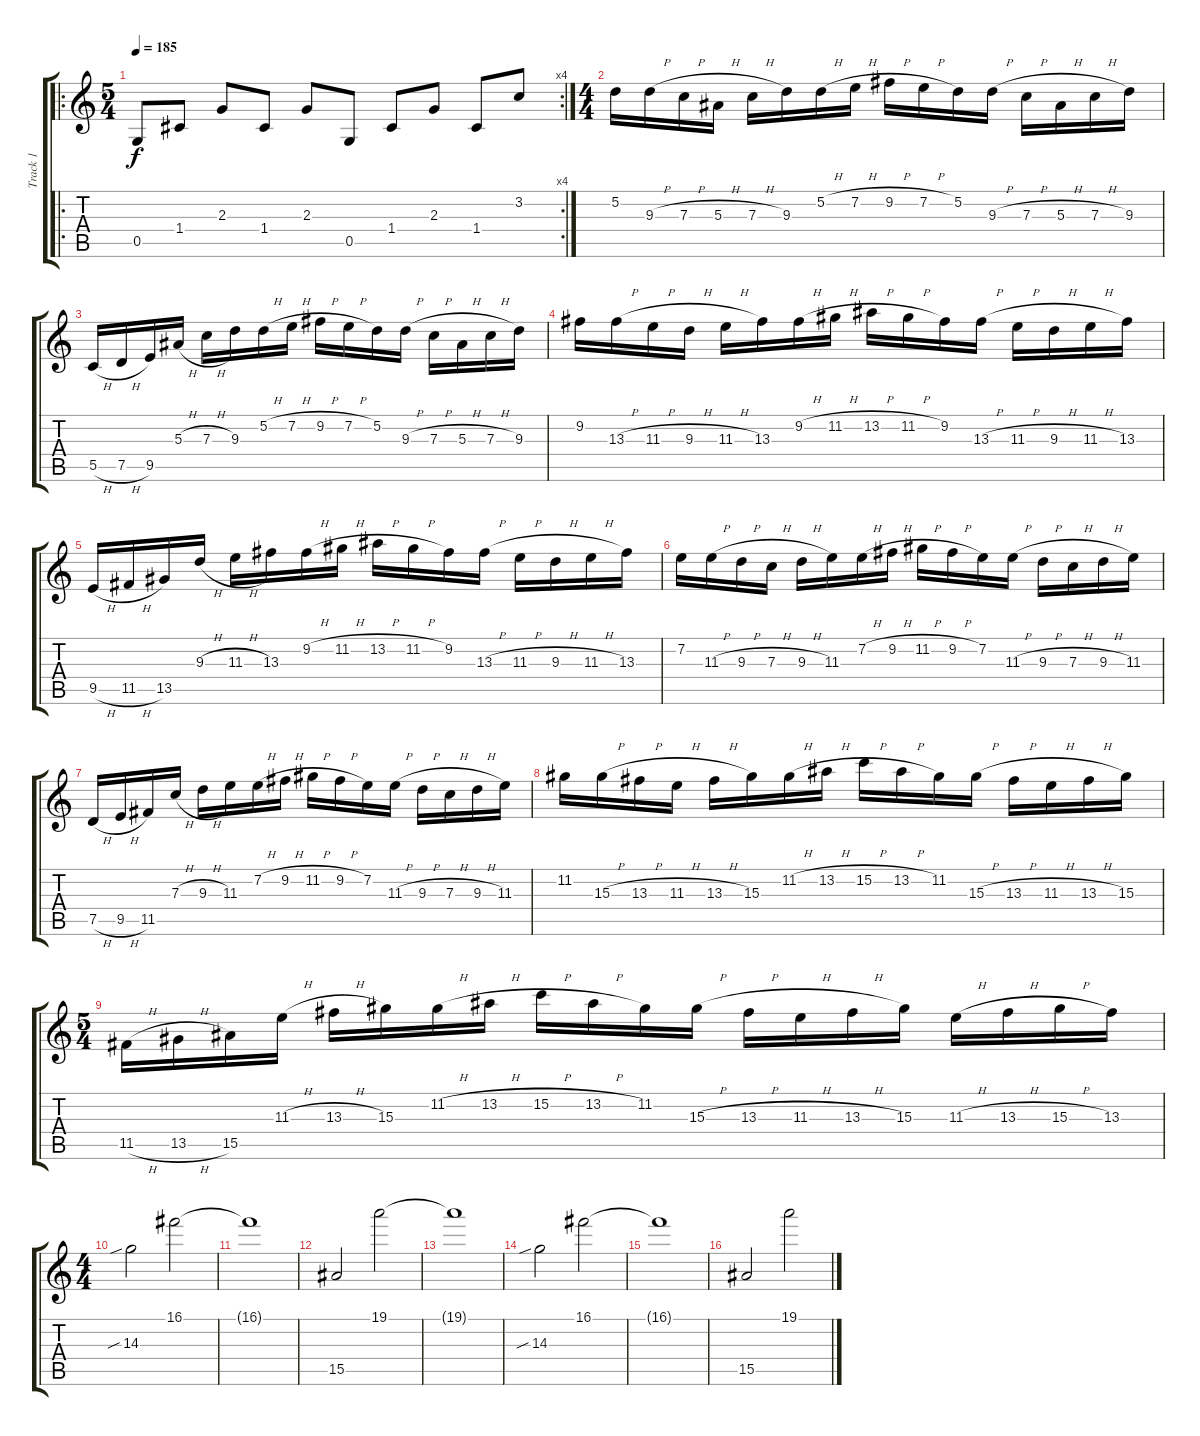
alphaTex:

\track ("Track 1" "Track 1") {instrument distortionguitar}
\staff {score tabs}
\tuning (D4 A3 F3 C3 G2 C2) {hide}
\ro
\rc 4
\ts (5 4)
\tempo 185
\clef g2
\ks c
0.5.8{dy f} 1.4.8 2.3.8 1.4.8 2.3.8 0.5.8 1.4.8 2.3.8 1.4.8 3.2.8 |
\ts (4 4)
5.2.16 9.3{h}.16 7.3{h}.16 5.3{h}.16 7.3{h}.16 9.3.16 5.2{h}.16 7.2{h}.16 9.2{h}.16 7.2{h}.16 5.2.16 9.3{h}.16 7.3{h}.16 5.3{h}.16 7.3{h}.16 9.3.16 |
5.5{h}.16 7.5{h}.16 9.5.16 5.3{h}.16 7.3{h}.16 9.3.16 5.2{h}.16 7.2{h}.16 9.2{h}.16 7.2{h}.16 5.2.16 9.3{h}.16 7.3{h}.16 5.3{h}.16 7.3{h}.16 9.3.16 |
9.2.16 13.3{h}.16 11.3{h}.16 9.3{h}.16 11.3{h}.16 13.3.16 9.2{h}.16 11.2{h}.16 13.2{h}.16 11.2{h}.16 9.2.16 13.3{h}.16 11.3{h}.16 9.3{h}.16 11.3{h}.16 13.3.16 |
9.5{h}.16 11.5{h}.16 13.5.16 9.3{h}.16 11.3{h}.16 13.3.16 9.2{h}.16 11.2{h}.16 13.2{h}.16 11.2{h}.16 9.2.16 13.3{h}.16 11.3{h}.16 9.3{h}.16 11.3{h}.16 13.3.16 |
7.2.16 11.3{h}.16 9.3{h}.16 7.3{h}.16 9.3{h}.16 11.3.16 7.2{h}.16 9.2{h}.16 11.2{h}.16 9.2{h}.16 7.2.16 11.3{h}.16 9.3{h}.16 7.3{h}.16 9.3{h}.16 11.3.16 |
7.5{h}.16 9.5{h}.16 11.5.16 7.3{h}.16 9.3{h}.16 11.3.16 7.2{h}.16 9.2{h}.16 11.2{h}.16 9.2{h}.16 7.2.16 11.3{h}.16 9.3{h}.16 7.3{h}.16 9.3{h}.16 11.3.16 |
11.2.16 15.3{h}.16 13.3{h}.16 11.3{h}.16 13.3{h}.16 15.3.16 11.2{h}.16 13.2{h}.16 15.2{h}.16 13.2{h}.16 11.2.16 15.3{h}.16 13.3{h}.16 11.3{h}.16 13.3{h}.16 15.3.16 |
\ts (5 4)
11.5{h}.16 13.5{h}.16 15.5.16 11.3{h}.16 13.3{h}.16 15.3.16 11.2{h}.16 13.2{h}.16 15.2{h}.16 13.2{h}.16 11.2.16 15.3{h}.16 13.3{h}.16 11.3{h}.16 13.3{h}.16 15.3.16 11.3{h}.16 13.3{h}.16 15.3{h}.16 13.3.16 |
\ts (4 4)
14.3{sib}.2 16.1.2 |
16.1{t}.1 |
15.5.2 19.1.2 |
19.1{t}.1 |
14.3{sib}.2 16.1.2 |
16.1{t}.1 |
15.5.2 19.1.2
